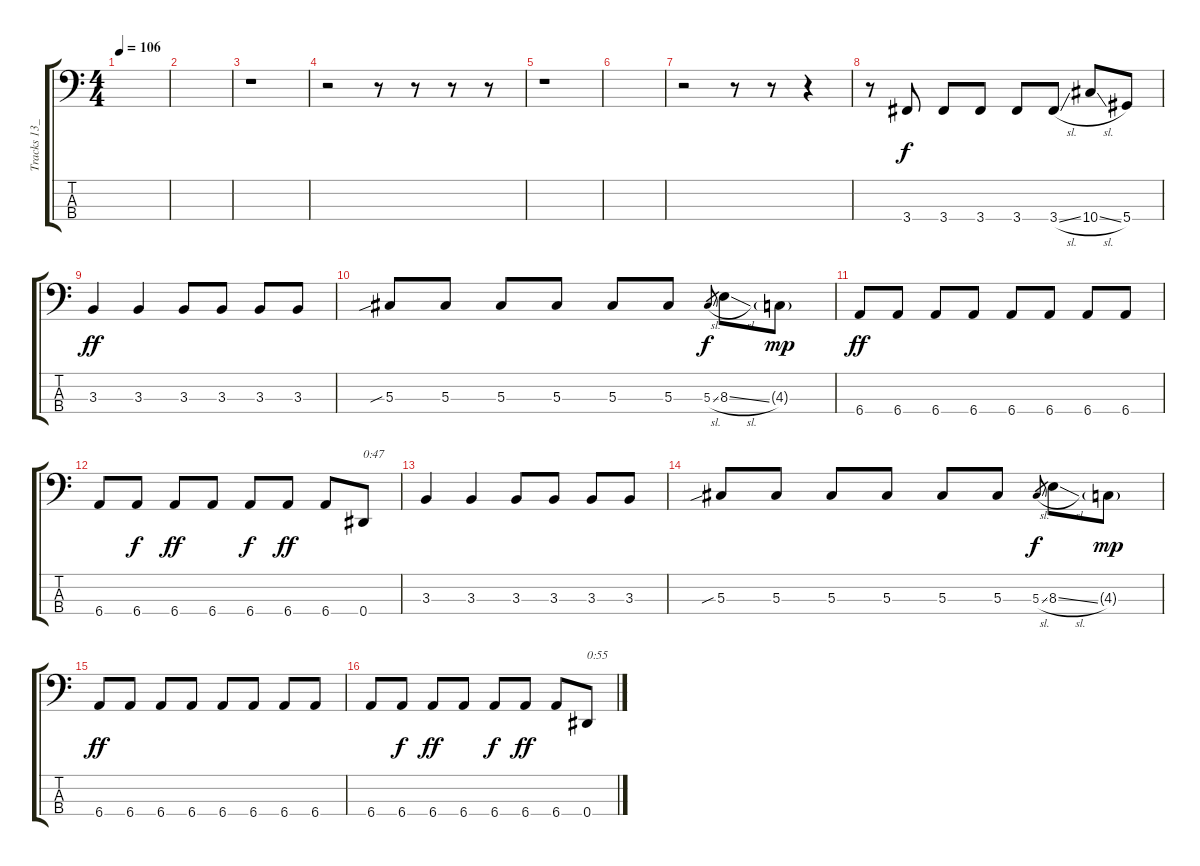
\track ("Tracks 13_14_15" "Tracks 13_") {instrument electricbasspick}
\staff {score tabs}
\tuning (Gb2 Db2 Ab1 Eb1) {hide}
\ts (4 4)
\tempo 106
\clef f4
\ks c
|
|
r.1 |
r.2 r.8 r.8 r.8 r.8 |
r.1 |
|
r.2 r.8 r.8 r.4 |
r.8 3.4.8 3.4.8 3.4.8 3.4.8 3.4{sl}.8 10.4{sl}.8{dy f} 5.4.8 |
3.3.4{dy ff} 3.3.4 3.3.8 3.3.8 3.3.8 3.3.8 |
5.3{sib}.8 5.3.8 5.3.8 5.3.8 5.3.8 5.3.8 5.3{sl}.8{gr dy f} 8.3{sl}.8 4.3{g}.8{dy mp} |
6.4.8{dy ff} 6.4.8 6.4.8 6.4.8 6.4.8 6.4.8 6.4.8 6.4.8 |
6.4.8 6.4.8{dy f} 6.4.8{dy ff} 6.4.8 6.4.8{dy f} 6.4.8{dy ff} 6.4.8 0.4.8{txt "0:47"} |
3.3.4 3.3.4 3.3.8 3.3.8 3.3.8 3.3.8 |
5.3{sib}.8 5.3.8 5.3.8 5.3.8 5.3.8 5.3.8 5.3{sl}.8{gr dy f} 8.3{sl}.8 4.3{g}.8{dy mp} |
6.4.8{dy ff} 6.4.8 6.4.8 6.4.8 6.4.8 6.4.8 6.4.8 6.4.8 |
6.4.8 6.4.8{dy f} 6.4.8{dy ff} 6.4.8 6.4.8{dy f} 6.4.8{dy ff} 6.4.8 0.4.8{txt "0:55"}
